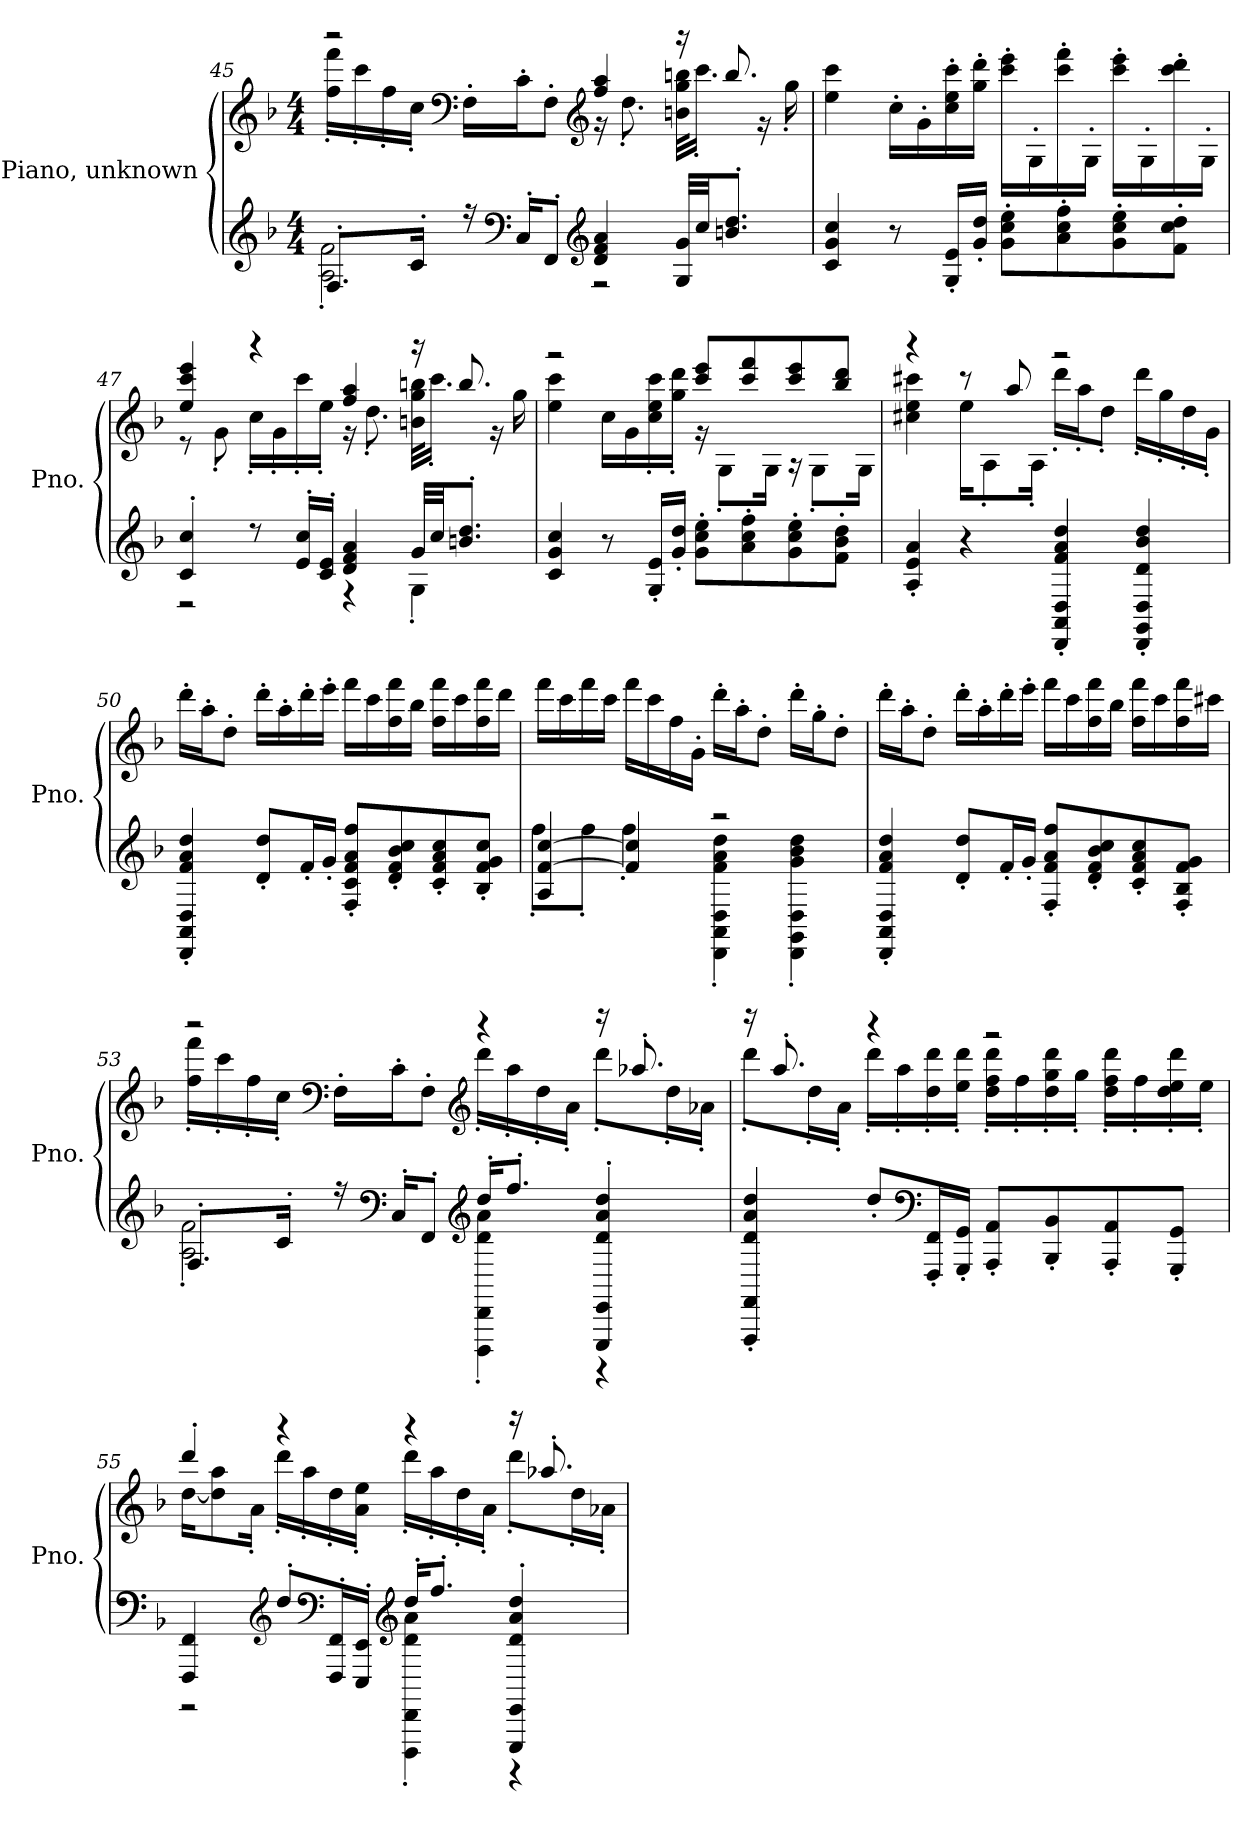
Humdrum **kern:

**kern	**kern
*part1	*part1
*staff2	*staff1
*I"Piano, unknown	*
*I'Pno.	*
*clefG2	*clefG2
*k[b-]	*k[b-]
*M4/4	*M4/4
=45	=45
*^	*^
8.F'/L	2A\' 2f\'	2r	16ff\' 16fff\'LL
.	.	.	16ccc'\
.	.	.	16ff'\
16c'/Jk	.	.	16cc'\JJ
*	*	*clefF4	*
16r	.	.	16F'\LL
*clefF4	*	*	*
16C'/KL	.	.	16c'\J
8FF'/J	.	.	8F'\J
*clefG2	*	*clefG2	*
4d/ 4f/ 4a/	2r	4ff/ 4aa/	16r
.	.	.	8.dd'\
32G/ 32g/LLL	.	16r	32bn\ 32gg\ 32bbn\KLL
32cc/JJ	.	.	16.ccc'\JJ
8.bn/' 8.dd/'J	.	8.bb/	.
.	.	.	16r
.	.	.	16gg'\
*v	*v	*	*
*	*v	*v
!!LO:LB:g=z
=46	=46
4c/ 4g/ 4cc/	4ee\ 4ccc\
8r	16cc'\LL
.	16g'\
16G/' 16e/'LL	16cc\' 16ee\' 16ccc\'
16g/' 16dd/'JJ	16gg\' 16ddd\'JJ
8g\' 8cc\' 8ee\'L	16ccc\' 16eee\'LL
.	16G'\
8a\' 8cc\' 8ff\'	16ccc\' 16fff\'
.	16G'\JJ
8g\' 8cc\' 8ee\'	16ccc\' 16eee\'LL
.	16G'\
8f\' 8cc\' 8dd\'J	16ccc\' 16ddd\'
.	16G'\JJ
=47	=47
*^	*^
4c/' 4cc/'	2r	4ee/ 4ccc/ 4eee/	8r
.	.	.	8g'\
8r	.	4r	16cc'\LL
.	.	.	16g'\
16e/' 16cc/'LL	.	.	16ccc'\
16c/' 16e/'JJ	.	.	16ee'\JJ
4d/ 4f/ 4a/	4r	4ff/ 4aa/	16r
.	.	.	8.dd'\
32g/LLL	4G'\	16r	32bn\ 32gg\ 32bbn\KLL
32cc/JJ	.	.	16.ccc'\JJ
8.bn/' 8.dd/'J	.	8.bb/	.
.	.	.	16r
.	.	.	16gg\
*v	*v	*	*
=48	=48	=48
4c/ 4g/ 4cc/	2r	4ee\ 4ccc\
8r	.	16cc\LL
.	.	16g\
16G/' 16e/'LL	.	16cc\' 16ee\' 16ccc\'
16g/' 16dd/'JJ	.	16gg\' 16ddd\'JJ
8g\' 8cc\' 8ee\'L	8ccc/ 8eee/L	16r
.	.	8G'\L
8a\' 8cc\' 8ff\'	8ccc/ 8fff/	.
.	.	16G\Jk
8g\' 8cc\' 8ee\'	8ccc/ 8eee/	16r
.	.	8G'\L
8f\' 8b-\' 8dd\'J	8bb-/ 8ddd/J	.
.	.	16G\Jk
!!LO:LB:g=z	!!
=49	=49	=49
4A/' 4e/' 4a/'	4r	4cc#X\ 4ee\ 4ccc#X\
4r	8r	16ee\KL
.	.	8A'\
.	8aa/	.
.	.	16A'\Jk
4DD/' 4AA/' 4D/' 4f/' 4a/' 4dd/'	2r	16ddd'\LL
.	.	16aa'\J
.	.	8dd'\J
4DD/' 4GG/' 4D/' 4d/' 4b-/' 4dd/'	.	16ddd'\LL
.	.	16gg'\
.	.	16dd'\
.	.	16g'\JJ
*	*v	*v
=50	=50
4DD/' 4AA/' 4D/' 4f/' 4a/' 4dd/'	16ddd'\LL
.	16aa'\J
.	8dd'\J
8d/' 8dd/'L	16ddd'\LL
.	16aa'\
16f'/L	16ddd'\
16g'/JJ	16eee'\JJ
8F/' 8c/' 8f/' 8a/' 8ff/'L	16fff\LL
.	16ccc\
8d/' 8f/' 8b-/' 8cc/'	16ff\ 16fff\
.	16bb-\JJ
8c/' 8f/' 8a/' 8cc/'	16ff\ 16fff\LL
.	16ccc\
8B-/' 8f/' 8g/' 8cc/'J	16ff\ 16fff\
.	16ddd\JJ
!!LO:PB:g=z
=51	=51
*^	*
4A/ [4f/ [4cc/	8ff'\L	16fff\LL
.	.	16ccc\
.	8ff'\J	16fff\
.	.	16ccc\JJ
4f/] 4cc/]	4ff'\	16fff\LL
.	.	16ccc\
.	.	16ff\
.	.	16g'\JJ
2r	4DD\' 4AA\' 4D\' 4f\' 4a\' 4dd\'	16ddd'\LL
.	.	16aa'\J
.	.	8dd'\J
.	4DD\' 4GG\' 4D\' 4g\' 4b-\' 4dd\'	16ddd'\LL
.	.	16gg'\J
.	.	8dd'\J
*v	*v	*
=52	=52
4DD/' 4AA/' 4D/' 4f/' 4a/' 4dd/'	16ddd'\LL
.	16aa'\J
.	8dd'\J
8d/' 8dd/'L	16ddd'\LL
.	16aa'\
16f'/L	16ddd'\
16g'/JJ	16eee'\JJ
8F/' 8f/' 8a/' 8ff/'L	16fff\LL
.	16ccc\
8d/' 8f/' 8b-/' 8cc/'	16ff\ 16fff\
.	16bb-\JJ
8c/' 8f/' 8a/' 8cc/'	16ff\ 16fff\LL
.	16ccc\
8F/' 8B-/' 8f/' 8g/'J	16ff\ 16fff\
.	16ccc#X\JJ
!!LO:LB:g=z
=53	=53
*^	*^
8.F'/L	2A\' 2f\'	2r	16ff\' 16fff\'LL
.	.	.	16ccc'\
.	.	.	16ff'\
16c'/Jk	.	.	16cc'\JJ
*	*	*clefF4	*
16r	.	.	16F'\LL
*clefF4	*	*	*
16C'/KL	.	.	16c'\J
8FF'/J	.	.	8F'\J
*clefG2	*	*clefG2	*
16dd'/KL	4DDD\' 4DD\' 4d\' 4a\'	4r	16ddd'\LL
8.ff'/J	.	.	16aa'\
.	.	.	16dd'\
.	.	.	16a'\JJ
4EEE/' 4EE/' 4d/' 4a/' 4dd/'	4r	16r	8ddd'\L
.	.	8.aa-X'/	.
.	.	.	16dd'\L
.	.	.	16a-X'\JJ
*v	*v	*	*
=54	=54	=54
4FFF/' 4FF/' 4d/' 4a/' 4dd/'	16r	8ddd'\L
.	8.aa'/	.
.	.	16dd'\L
.	.	16a'\JJ
8dd'/L	4r	16ddd'\LL
.	.	16aa'\
*clefF4	*	*
16FFF/' 16FF/'L	.	16dd\' 16ddd\'
16GGG/' 16GG/'JJ	.	16ee\' 16ddd\'JJ
8AAA/' 8AA/'L	2r	16dd\' 16ff\' 16ddd\'LL
.	.	16ff'\
8BBB-/' 8BB-/'	.	16dd\' 16gg\' 16ddd\'
.	.	16gg'\JJ
8AAA/' 8AA/'	.	16dd\' 16ff\' 16ddd\'LL
.	.	16ff'\
8GGG/' 8GG/'J	.	16dd\' 16ee\' 16ddd\'
.	.	16ee'\JJ
!!LO:LB:g=z	!!
=55	=55	=55
*^	*	*
4FFF/ 4FF/	2r	4ddd'/	[16dd\KL
.	.	.	8dd\] 8aa\
.	.	.	16a'\Jk
*clefG2	*	*	*
8dd'/L	.	4r	16ddd'\LL
.	.	.	16aa'\
*clefF4	*	*	*
16FFF/' 16FF/'L	.	.	16dd'\
16EEE/' 16EE/'JJ	.	.	16a\' 16ee\'JJ
*clefG2	*	*	*
16dd'/KL	4DDD\' 4DD\' 4d\' 4a\'	4r	16ddd'\LL
8.ff'/J	.	.	16aa'\
.	.	.	16dd'\
.	.	.	16a'\JJ
4EEE/' 4EE/' 4d/' 4a/' 4dd/'	4r	16r	8ddd'\L
.	.	8.aa-X'/	.
.	.	.	16dd'\L
.	.	.	16a-X'\JJ
*v	*v	*	*
*	*v	*v
=	=
*-	*-
